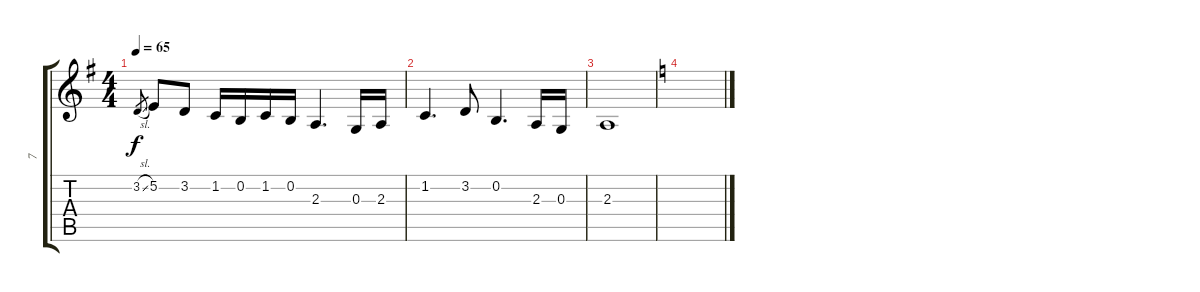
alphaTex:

\track ("7" "7") {instrument choiraahs}
\staff {score tabs}
\tuning (E4 B3 G3 D3 A2 E2) {hide}
\ts (4 4)
\tempo 65
\clef g2
\ks eminor
3.2{sl}.8{gr dy f} 5.2.8 3.2.8 1.2.16 0.2.16 1.2.16 0.2.16 2.3.4{d} 0.3.16 2.3.16 |
1.2.4{d} 3.2.8 0.2.4{d} 2.3.16 0.3.16 |
2.3.1 |
\ks c
